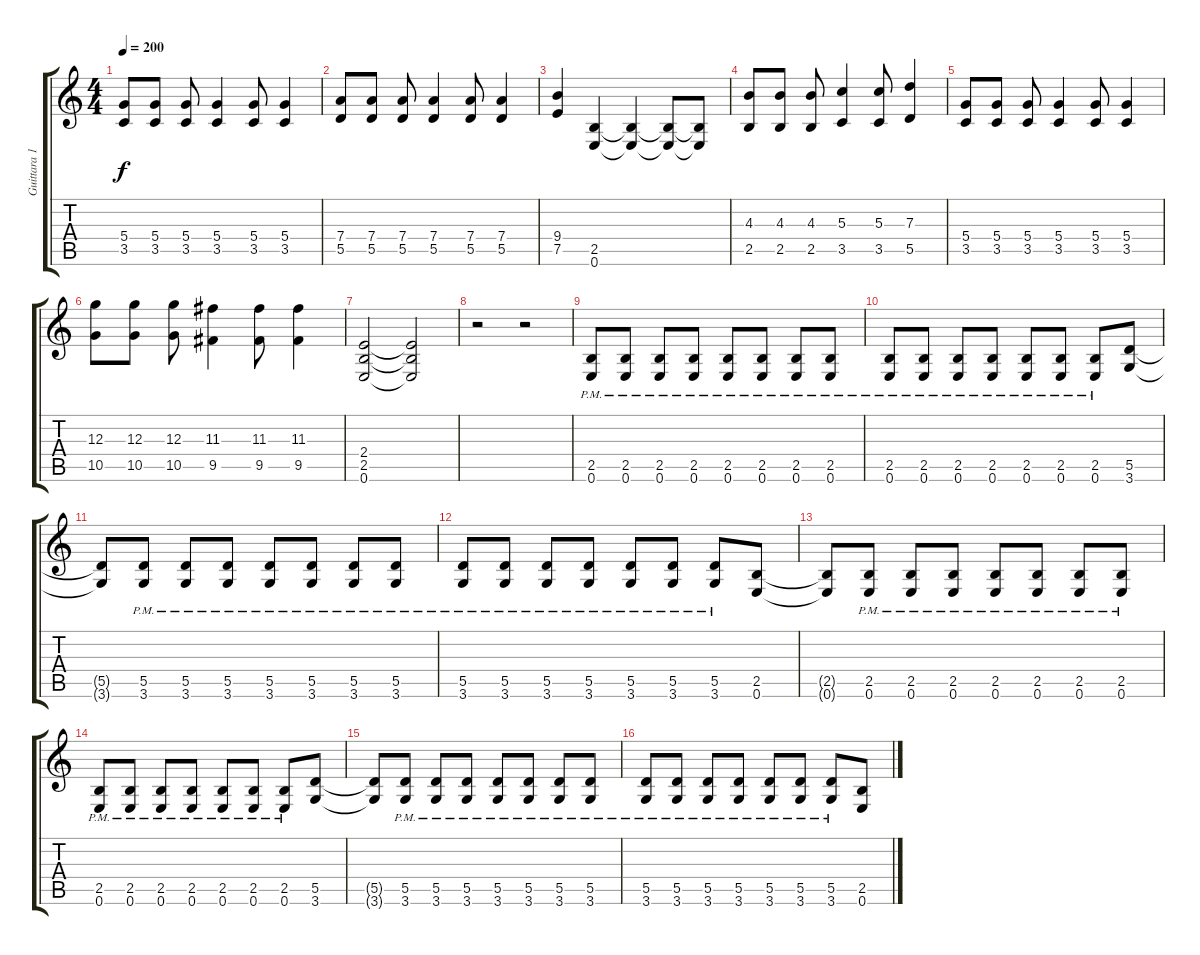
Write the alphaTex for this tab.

\track ("Guittara 1" "Guittara 1") {instrument distortionguitar}
\staff {score tabs}
\tuning (E4 B3 G3 D3 A2 E2) {hide}
\ts (4 4)
\tempo 200
\clef g2
\ks c
(5.4 3.5).8{dy f} (5.4 3.5).8 (5.4 3.5).8 (5.4 3.5).4 (5.4 3.5).8 (5.4 3.5).4 |
(7.4 5.5).8 (7.4 5.5).8 (7.4 5.5).8 (7.4 5.5).4 (7.4 5.5).8 (7.4 5.5).4 |
(9.4 7.5).4 (2.5 0.6).4 (2.5{t} 0.6{t}).4 (2.5{t} 0.6{t}).8 (2.5{t} 0.6{t}).8 |
(4.3 2.5).8 (4.3 2.5).8 (4.3 2.5).8 (5.3 3.5).4 (5.3 3.5).8 (7.3 5.5).4 |
(5.4 3.5).8 (5.4 3.5).8 (5.4 3.5).8 (5.4 3.5).4 (5.4 3.5).8 (5.4 3.5).4 |
(12.3 10.5).8 (12.3 10.5).8 (12.3 10.5).8 (11.3 9.5).4 (11.3 9.5).8 (11.3 9.5).4 |
(2.4 2.5 0.6).2 (2.4{t} 2.5{t} 0.6{t}).2 |
r.2 r.2 |
(2.5{pm} 0.6{pm}).8 (2.5{pm} 0.6{pm}).8 (2.5{pm} 0.6{pm}).8 (2.5{pm} 0.6{pm}).8 (2.5{pm} 0.6{pm}).8 (2.5{pm} 0.6{pm}).8 (2.5{pm} 0.6{pm}).8 (2.5{pm} 0.6{pm}).8 |
(2.5{pm} 0.6{pm}).8 (2.5{pm} 0.6{pm}).8 (2.5{pm} 0.6{pm}).8 (2.5{pm} 0.6{pm}).8 (2.5{pm} 0.6{pm}).8 (2.5{pm} 0.6{pm}).8 (2.5{pm} 0.6{pm}).8 (5.5 3.6).8 |
(5.5{t} 3.6{t}).8 (5.5{pm} 3.6{pm}).8 (5.5{pm} 3.6{pm}).8 (5.5{pm} 3.6{pm}).8 (5.5{pm} 3.6{pm}).8 (5.5{pm} 3.6{pm}).8 (5.5{pm} 3.6{pm}).8 (5.5{pm} 3.6{pm}).8 |
(5.5{pm} 3.6{pm}).8 (5.5{pm} 3.6{pm}).8 (5.5{pm} 3.6{pm}).8 (5.5{pm} 3.6{pm}).8 (5.5{pm} 3.6{pm}).8 (5.5{pm} 3.6{pm}).8 (5.5{pm} 3.6{pm}).8 (2.5 0.6).8 |
(2.5{t} 0.6{t}).8 (2.5{pm} 0.6{pm}).8 (2.5{pm} 0.6{pm}).8 (2.5{pm} 0.6{pm}).8 (2.5{pm} 0.6{pm}).8 (2.5{pm} 0.6{pm}).8 (2.5{pm} 0.6{pm}).8 (2.5{pm} 0.6{pm}).8 |
(2.5{pm} 0.6{pm}).8 (2.5{pm} 0.6{pm}).8 (2.5{pm} 0.6{pm}).8 (2.5{pm} 0.6{pm}).8 (2.5{pm} 0.6{pm}).8 (2.5{pm} 0.6{pm}).8 (2.5{pm} 0.6{pm}).8 (5.5 3.6).8 |
(5.5{t} 3.6{t}).8 (5.5{pm} 3.6{pm}).8 (5.5{pm} 3.6{pm}).8 (5.5{pm} 3.6{pm}).8 (5.5{pm} 3.6{pm}).8 (5.5{pm} 3.6{pm}).8 (5.5{pm} 3.6{pm}).8 (5.5{pm} 3.6{pm}).8 |
(5.5{pm} 3.6{pm}).8 (5.5{pm} 3.6{pm}).8 (5.5{pm} 3.6{pm}).8 (5.5{pm} 3.6{pm}).8 (5.5{pm} 3.6{pm}).8 (5.5{pm} 3.6{pm}).8 (5.5{pm} 3.6{pm}).8 (2.5 0.6).8
